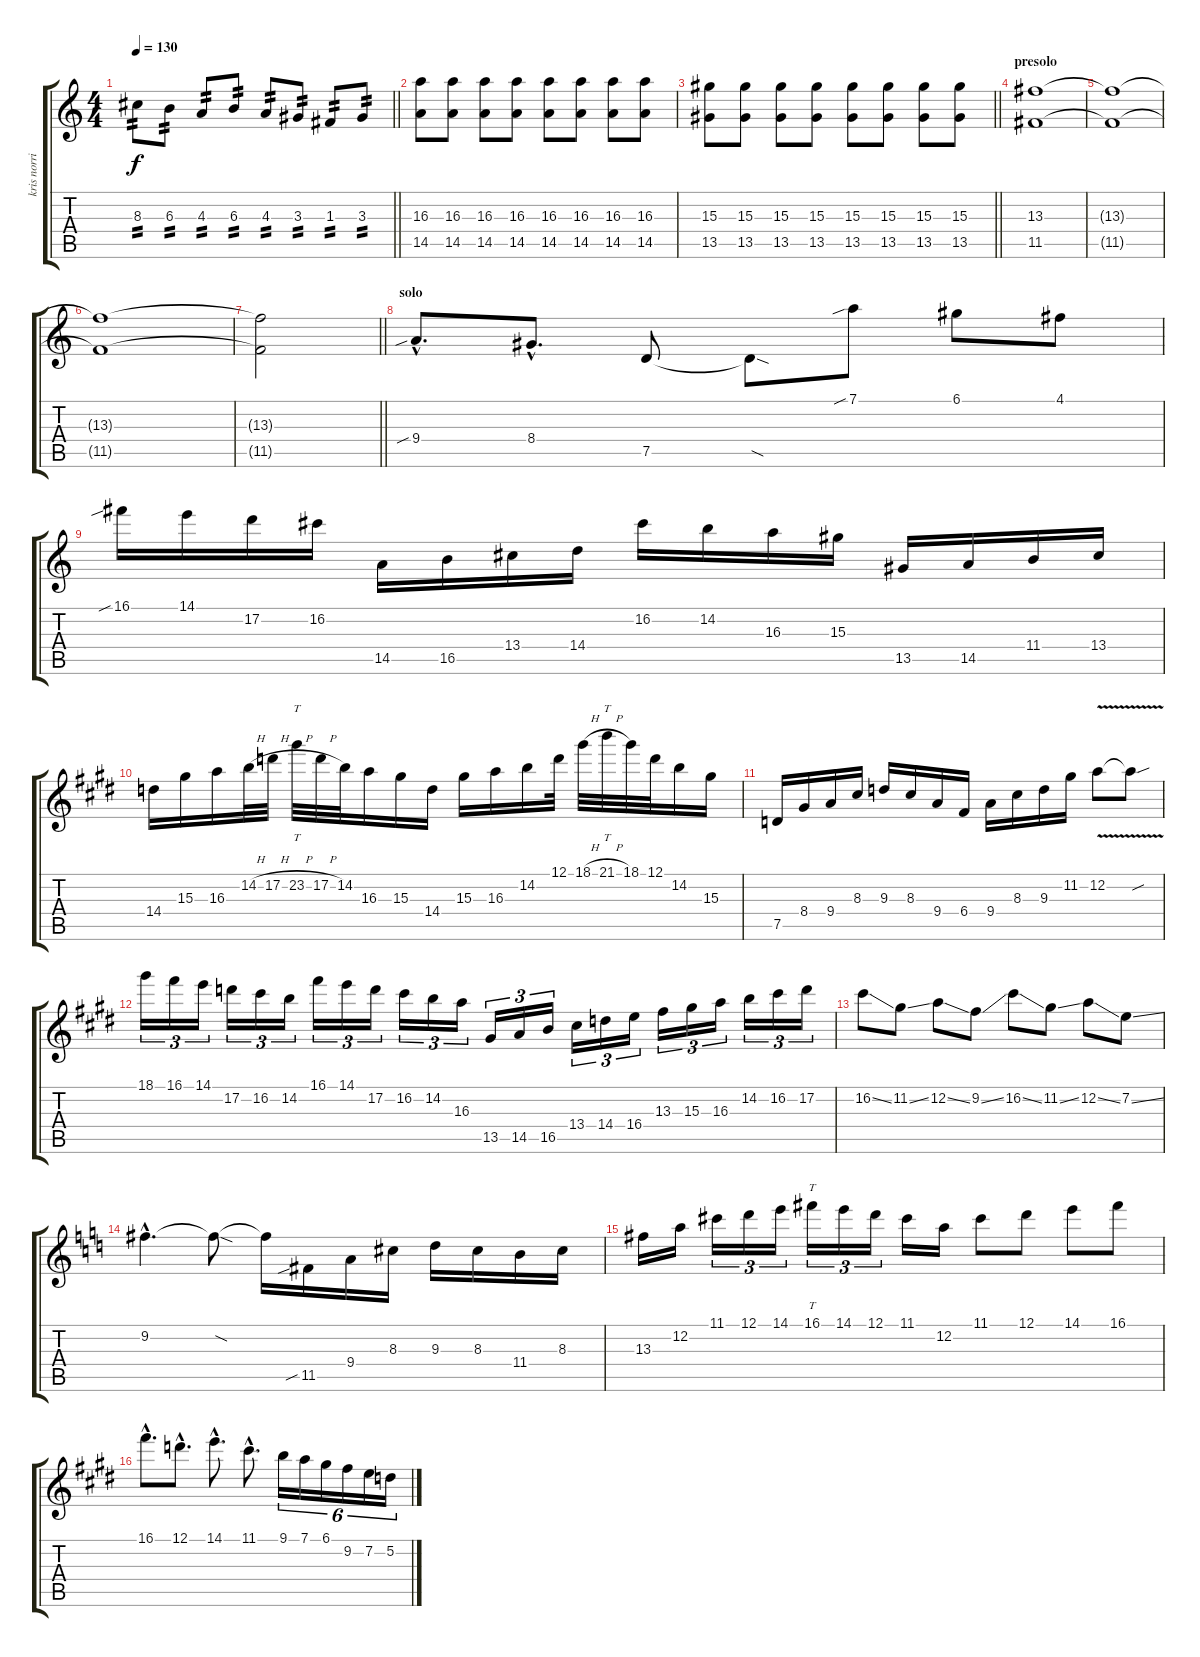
\track ("kris norris" "kris norri") {instrument distortionguitar}
\staff {score tabs}
\tuning (D4 A3 F3 C3 G2 C2) {hide}
\ts (4 4)
\tempo 130
\clef g2
\barLineRight lightlight
\ks c
8.3.8{tp 2 dy f} 6.3.8{tp 2} 4.3.8{tp 2} 6.3.8{tp 2} 4.3.8{tp 2} 3.3.8{tp 2} 1.3.8{tp 2} 3.3.8{tp 2} |
(16.3 14.5).8 (16.3 14.5).8 (16.3 14.5).8 (16.3 14.5).8 (16.3 14.5).8 (16.3 14.5).8 (16.3 14.5).8 (16.3 14.5).8 |
\barLineRight lightlight
(15.3 13.5).8 (15.3 13.5).8 (15.3 13.5).8 (15.3 13.5).8 (15.3 13.5).8 (15.3 13.5).8 (15.3 13.5).8 (15.3 13.5).8 |
\section ("" "presolo")
(13.3 11.5).1 |
(13.3{t} 11.5{t}).1 |
(13.3{t} 11.5{t}).1 |
\barLineRight lightlight
(13.3{t} 11.5{t}).2 |
\section ("" "solo")
9.4{sib hac}.8{d} 8.4{hac}.8{d} 7.5.8 7.5{sod t}.8 7.1{sib}.8 6.1.8 4.1.8 |
16.1{sib}.16 14.1.16 17.2.16 16.2.16 14.5.16 16.5.16 13.4.16 14.4.16 16.2.16 14.2.16 16.3.16 15.3.16 13.5.16 14.5.16 11.4.16 13.4.16 |
\ks c#minor
14.4.16 15.3.16 16.3.16 14.2{h}.32 17.2{h}.32 23.2{h}.32{tt} 17.2{h}.32 14.2.32 16.3.16 15.3.16 14.4.16 15.3.16 16.3.16 14.2.16 12.1.32 18.1{h}.32 21.1{h}.32{tt} 18.1.32 12.1.32 14.2.16 15.3.16 |
7.5.16 8.4.16 9.4.16 8.3.16 9.3.16 8.3.16 9.4.16 6.4.16 9.4.16 8.3.16 9.3.16 11.2.16 12.2{v}.8 12.2{sou t}.8 |
18.1.16{tu (3 2)} 16.1.16{tu (3 2)} 14.1.16{tu (3 2)} 17.2.16{tu (3 2)} 16.2.16{tu (3 2)} 14.2.16{tu (3 2)} 16.1.16{tu (3 2)} 14.1.16{tu (3 2)} 17.2.16{tu (3 2)} 16.2.16{tu (3 2)} 14.2.16{tu (3 2)} 16.3.16{tu (3 2)} 13.5.16{tu (3 2)} 14.5.16{tu (3 2)} 16.5.16{tu (3 2)} 13.4.16{tu (3 2)} 14.4.16{tu (3 2)} 16.4.16{tu (3 2)} 13.3.16{tu (3 2)} 15.3.16{tu (3 2)} 16.3.16{tu (3 2)} 14.2.16{tu (3 2)} 16.2.16{tu (3 2)} 17.2.16{tu (3 2)} |
16.2{ss}.8 11.2{ss}.8 12.2{ss}.8 9.2{ss}.8 16.2{ss}.8 11.2{ss}.8 12.2{ss}.8 7.2{ss}.8 |
\ks c
9.2{hac}.4{d} 9.2{sod t}.8 9.2{t}.16 11.5{sib}.16 9.4.16 8.3.16 9.3.16 8.3.16 11.4.16 8.3.16 |
13.3.16 12.2.16 11.1.16{tu (3 2)} 12.1.16{tu (3 2)} 14.1.16{tu (3 2)} 16.1.16{tt tu (3 2)} 14.1.16{tu (3 2)} 12.1.16{tu (3 2)} 11.1.16 12.2.16 11.1.8 12.1.8 14.1.8 16.1.8 |
\ks c#minor
16.1{hac}.8{d} 12.1{hac}.8{d} 14.1{hac}.8{d} 11.1{hac}.8{d} 9.1.16{tu (6 4)} 7.1.16{tu (6 4)} 6.1.16{tu (6 4)} 9.2.16{tu (6 4)} 7.2.16{tu (6 4)} 5.2.16{tu (6 4)}
